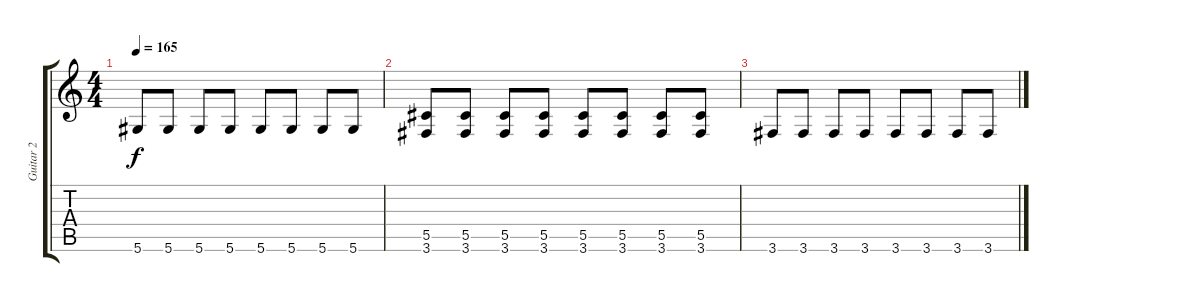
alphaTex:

\track ("Guitar 2" "Guitar 2") {instrument distortionguitar}
\staff {score tabs}
\tuning (Eb4 Bb3 Gb3 Db3 Ab2 Eb2) {hide}
\ts (4 4)
\tempo 165
\clef g2
\ks c
5.6.8{dy f} 5.6.8 5.6.8 5.6.8 5.6.8 5.6.8 5.6.8 5.6.8 |
(5.5 3.6).8 (5.5 3.6).8 (5.5 3.6).8 (5.5 3.6).8 (5.5 3.6).8 (5.5 3.6).8 (5.5 3.6).8 (5.5 3.6).8 |
3.6.8 3.6.8 3.6.8 3.6.8 3.6.8 3.6.8 3.6.8 3.6.8
